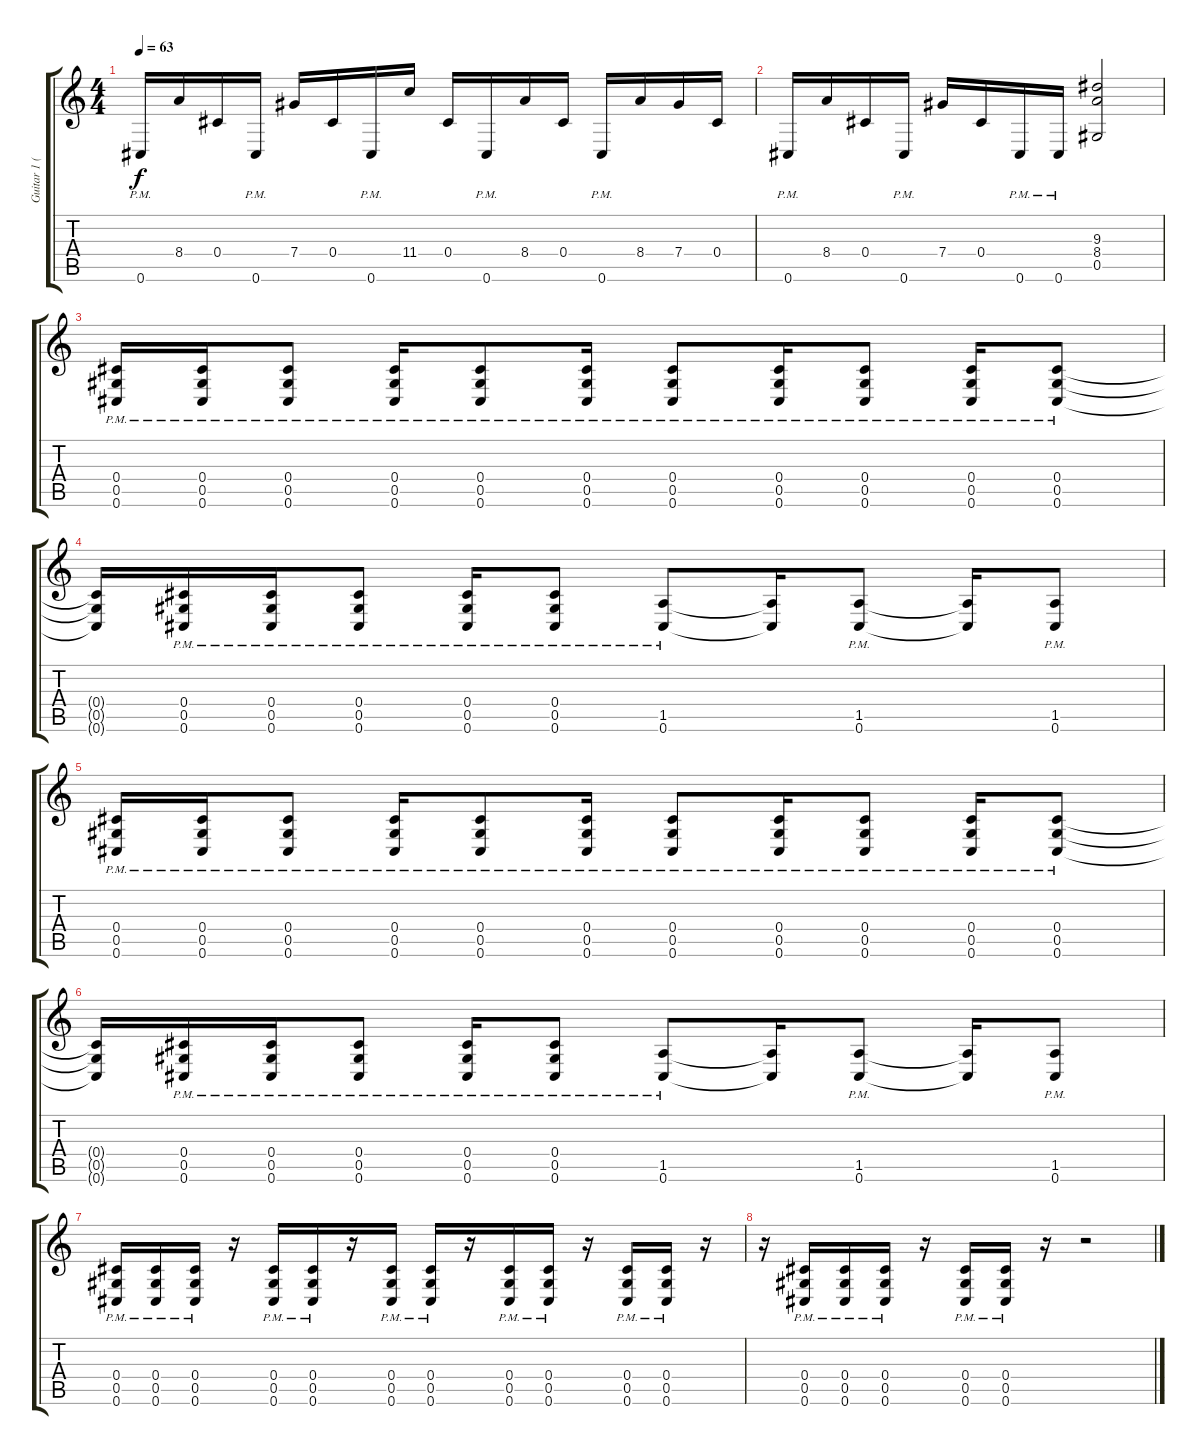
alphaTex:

\track ("Guitar 1 (Drop C#)" "Guitar 1 (") {instrument distortionguitar}
\staff {score tabs}
\tuning (Eb4 Bb3 Gb3 Db3 Ab2 Db2) {hide}
\ts (4 4)
\tempo 63
\clef g2
\ks c
0.6{pm}.16{dy f} 8.4.16 0.4.16 0.6{pm}.16 7.4.16 0.4.16 0.6{pm}.16 11.4.16 0.4.16 0.6{pm}.16 8.4.16 0.4.16 0.6{pm}.16 8.4.16 7.4.16 0.4.16 |
0.6{pm}.16 8.4.16 0.4.16 0.6{pm}.16 7.4.16 0.4.16 0.6{pm}.16 0.6{pm}.16 (9.3 8.4 0.5).2 |
(0.4{pm} 0.5{pm} 0.6{pm}).16 (0.4{pm} 0.5{pm} 0.6{pm}).16 (0.4{pm} 0.5{pm} 0.6{pm}).8 (0.4{pm} 0.5{pm} 0.6{pm}).16 (0.4{pm} 0.5{pm} 0.6{pm}).8 (0.4{pm} 0.5{pm} 0.6{pm}).16 (0.4{pm} 0.5{pm} 0.6{pm}).8 (0.4{pm} 0.5{pm} 0.6{pm}).16 (0.4{pm} 0.5{pm} 0.6{pm}).8 (0.4{pm} 0.5{pm} 0.6{pm}).16 (0.4{pm} 0.5{pm} 0.6{pm}).8 |
(0.4{t} 0.5{t} 0.6{t}).16 (0.4{pm} 0.5{pm} 0.6{pm}).16 (0.4{pm} 0.5{pm} 0.6{pm}).16 (0.4{pm} 0.5{pm} 0.6{pm}).8 (0.4{pm} 0.5{pm} 0.6{pm}).16 (0.4{pm} 0.5{pm} 0.6{pm}).8 (1.5{pm} 0.6{pm}).8 (1.5{t} 0.6{t}).16 (1.5{pm} 0.6{pm}).8 (1.5{t} 0.6{t}).16 (1.5{pm} 0.6{pm}).8 |
(0.4{pm} 0.5{pm} 0.6{pm}).16 (0.4{pm} 0.5{pm} 0.6{pm}).16 (0.4{pm} 0.5{pm} 0.6{pm}).8 (0.4{pm} 0.5{pm} 0.6{pm}).16 (0.4{pm} 0.5{pm} 0.6{pm}).8 (0.4{pm} 0.5{pm} 0.6{pm}).16 (0.4{pm} 0.5{pm} 0.6{pm}).8 (0.4{pm} 0.5{pm} 0.6{pm}).16 (0.4{pm} 0.5{pm} 0.6{pm}).8 (0.4{pm} 0.5{pm} 0.6{pm}).16 (0.4{pm} 0.5{pm} 0.6{pm}).8 |
(0.4{t} 0.5{t} 0.6{t}).16 (0.4{pm} 0.5{pm} 0.6{pm}).16 (0.4{pm} 0.5{pm} 0.6{pm}).16 (0.4{pm} 0.5{pm} 0.6{pm}).8 (0.4{pm} 0.5{pm} 0.6{pm}).16 (0.4{pm} 0.5{pm} 0.6{pm}).8 (1.5{pm} 0.6{pm}).8 (1.5{t} 0.6{t}).16 (1.5{pm} 0.6{pm}).8 (1.5{t} 0.6{t}).16 (1.5{pm} 0.6{pm}).8 |
(0.4{pm} 0.5{pm} 0.6{pm}).16 (0.4{pm} 0.5{pm} 0.6{pm}).16 (0.4{pm} 0.5{pm} 0.6{pm}).16 r.16 (0.4{pm} 0.5{pm} 0.6{pm}).16 (0.4{pm} 0.5{pm} 0.6{pm}).16 r.16 (0.4{pm} 0.5{pm} 0.6{pm}).16 (0.4{pm} 0.5{pm} 0.6{pm}).16 r.16 (0.4{pm} 0.5{pm} 0.6{pm}).16 (0.4{pm} 0.5{pm} 0.6{pm}).16 r.16 (0.4{pm} 0.5{pm} 0.6{pm}).16 (0.4{pm} 0.5{pm} 0.6{pm}).16 r.16 |
r.16 (0.4{pm} 0.5{pm} 0.6{pm}).16 (0.4{pm} 0.5{pm} 0.6{pm}).16 (0.4{pm} 0.5{pm} 0.6{pm}).16 r.16 (0.4{pm} 0.5{pm} 0.6{pm}).16 (0.4{pm} 0.5{pm} 0.6{pm}).16 r.16 r.2
